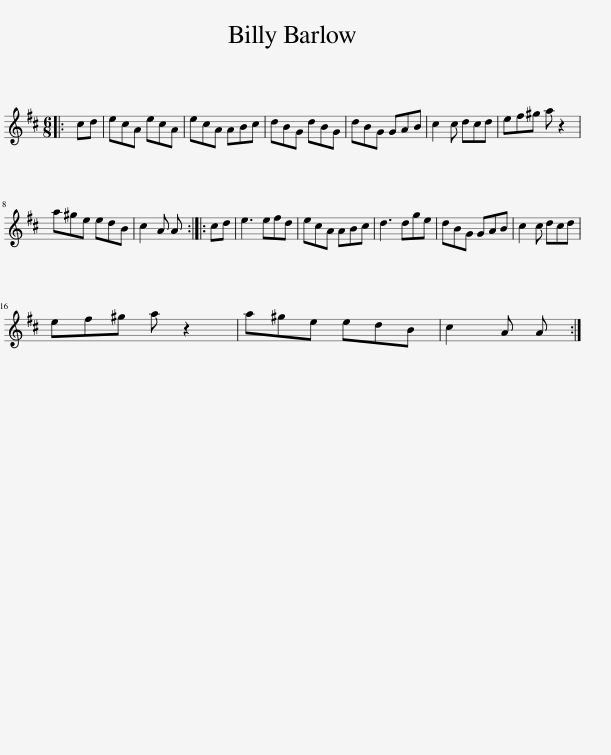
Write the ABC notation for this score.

X:1
L:1/8
M:6/8
I:linebreak $
K:D
V:1 treble
V:1
|: cd | ecA ecA | ecA ABc | dBG dBG | dBG GAB | %5
 c2 c dcd | ef^g a z2 |$ a^ge edB | c2 A A :: cd | %10
 e3 efd | ecA ABc | d3 dge | dBG GAB | c2 c dcd |$ %15
 ef^g a z2 | a^ge edB | c2 A A :| %18
